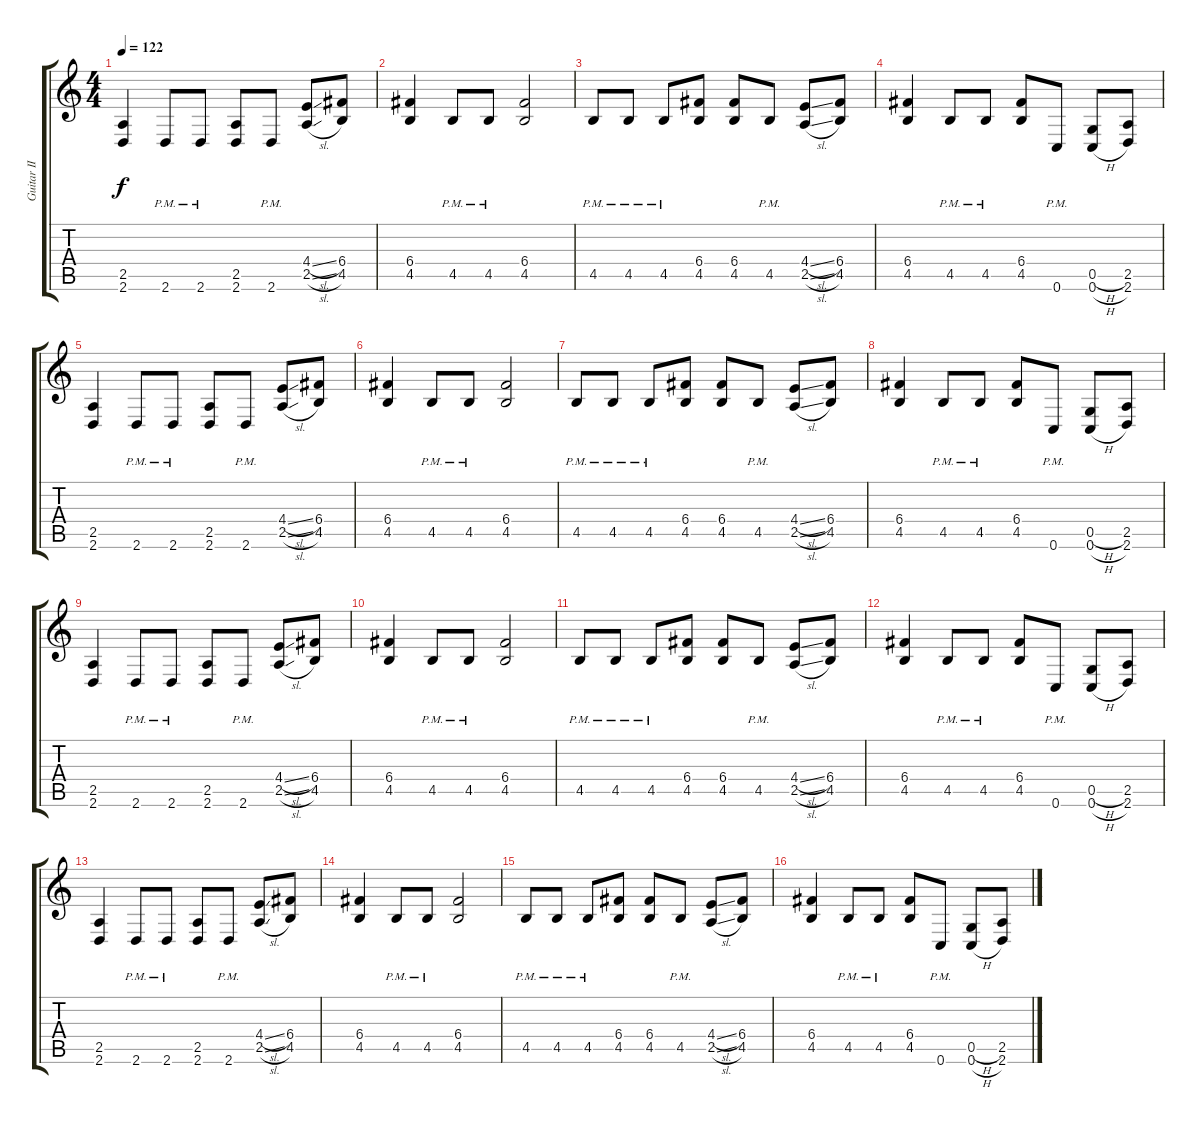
\track ("Guitar II" "Guitar II") {instrument distortionguitar}
\staff {score tabs}
\tuning (D4 A3 F3 C3 G2 C2) {hide}
\ts (4 4)
\tempo 122
\clef g2
\ks c
(2.5 2.6).4{dy f} 2.6{pm}.8 2.6{pm}.8 (2.5 2.6).8 2.6{pm}.8 (4.4{sl} 2.5{sl}).8 (6.4 4.5).8 |
(6.4 4.5).4 4.5{pm}.8 4.5{pm}.8 (6.4 4.5).2 |
4.5{pm}.8 4.5{pm}.8 4.5{pm}.8 (6.4 4.5).8 (6.4 4.5).8 4.5{pm}.8 (4.4{sl} 2.5{sl}).8 (6.4 4.5).8 |
(6.4 4.5).4 4.5{pm}.8 4.5{pm}.8 (6.4 4.5).8 0.6{pm}.8 (0.5{h} 0.6{h}).8 (2.5 2.6).8 |
(2.5 2.6).4 2.6{pm}.8 2.6{pm}.8 (2.5 2.6).8 2.6{pm}.8 (4.4{sl} 2.5{sl}).8 (6.4 4.5).8 |
(6.4 4.5).4 4.5{pm}.8 4.5{pm}.8 (6.4 4.5).2 |
4.5{pm}.8 4.5{pm}.8 4.5{pm}.8 (6.4 4.5).8 (6.4 4.5).8 4.5{pm}.8 (4.4{sl} 2.5{sl}).8 (6.4 4.5).8 |
(6.4 4.5).4 4.5{pm}.8 4.5{pm}.8 (6.4 4.5).8 0.6{pm}.8 (0.5{h} 0.6{h}).8 (2.5 2.6).8 |
(2.5 2.6).4 2.6{pm}.8 2.6{pm}.8 (2.5 2.6).8 2.6{pm}.8 (4.4{sl} 2.5{sl}).8 (6.4 4.5).8 |
(6.4 4.5).4 4.5{pm}.8 4.5{pm}.8 (6.4 4.5).2 |
4.5{pm}.8 4.5{pm}.8 4.5{pm}.8 (6.4 4.5).8 (6.4 4.5).8 4.5{pm}.8 (4.4{sl} 2.5{sl}).8 (6.4 4.5).8 |
(6.4 4.5).4 4.5{pm}.8 4.5{pm}.8 (6.4 4.5).8 0.6{pm}.8 (0.5{h} 0.6{h}).8 (2.5 2.6).8 |
(2.5 2.6).4 2.6{pm}.8 2.6{pm}.8 (2.5 2.6).8 2.6{pm}.8 (4.4{sl} 2.5{sl}).8 (6.4 4.5).8 |
(6.4 4.5).4 4.5{pm}.8 4.5{pm}.8 (6.4 4.5).2 |
4.5{pm}.8 4.5{pm}.8 4.5{pm}.8 (6.4 4.5).8 (6.4 4.5).8 4.5{pm}.8 (4.4{sl} 2.5{sl}).8 (6.4 4.5).8 |
(6.4 4.5).4 4.5{pm}.8 4.5{pm}.8 (6.4 4.5).8 0.6{pm}.8 (0.5{h} 0.6{h}).8 (2.5 2.6).8
